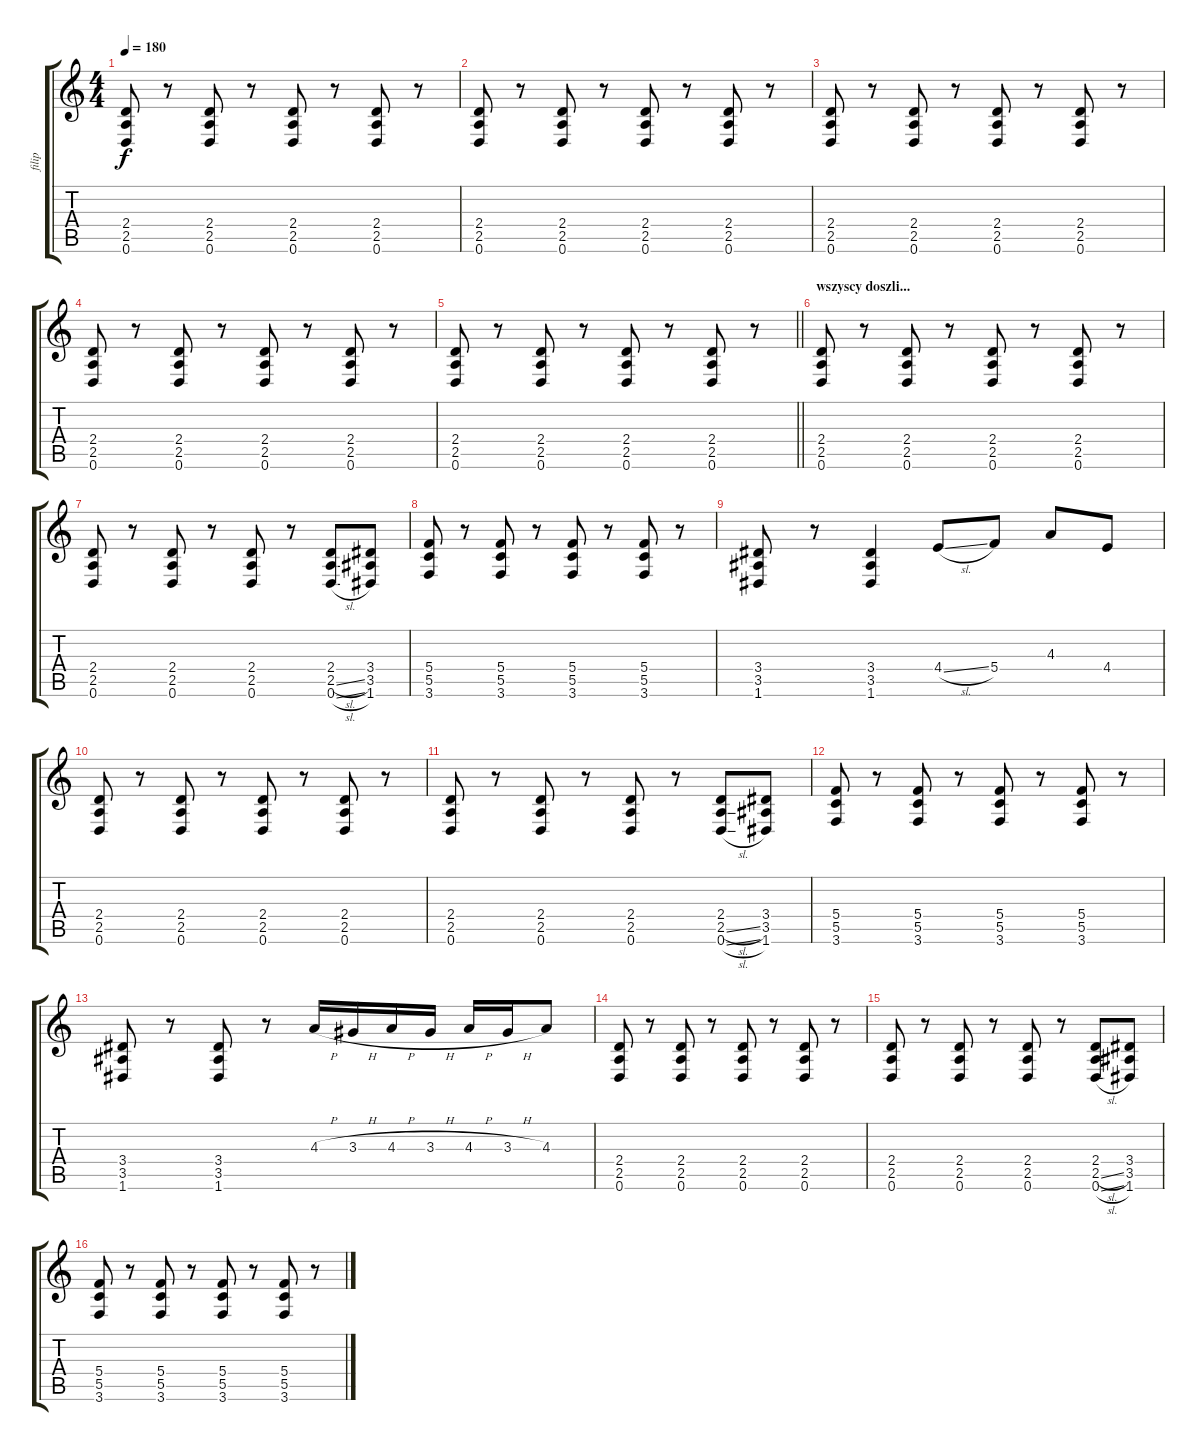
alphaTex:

\track ("filip" "filip") {instrument distortionguitar}
\staff {score tabs}
\tuning (D4 A3 F3 C3 G2 D2) {hide}
\ts (4 4)
\tempo 180
\clef g2
\ks c
(2.4 2.5 0.6).8{dy f} r.8 (2.4 2.5 0.6).8 r.8 (2.4 2.5 0.6).8 r.8 (2.4 2.5 0.6).8 r.8 |
(2.4 2.5 0.6).8 r.8 (2.4 2.5 0.6).8 r.8 (2.4 2.5 0.6).8 r.8 (2.4 2.5 0.6).8 r.8 |
(2.4 2.5 0.6).8 r.8 (2.4 2.5 0.6).8 r.8 (2.4 2.5 0.6).8 r.8 (2.4 2.5 0.6).8 r.8 |
(2.4 2.5 0.6).8 r.8 (2.4 2.5 0.6).8 r.8 (2.4 2.5 0.6).8 r.8 (2.4 2.5 0.6).8 r.8 |
\barLineRight lightlight
(2.4 2.5 0.6).8 r.8 (2.4 2.5 0.6).8 r.8 (2.4 2.5 0.6).8 r.8 (2.4 2.5 0.6).8 r.8 |
\section ("" "wszyscy doszli...")
(2.4 2.5 0.6).8 r.8 (2.4 2.5 0.6).8 r.8 (2.4 2.5 0.6).8 r.8 (2.4 2.5 0.6).8 r.8 |
(2.4 2.5 0.6).8 r.8 (2.4 2.5 0.6).8 r.8 (2.4 2.5 0.6).8 r.8 (2.4 2.5{sl} 0.6{sl}).8 (3.4 3.5 1.6).8 |
(5.4 5.5 3.6).8 r.8 (5.4 5.5 3.6).8 r.8 (5.4 5.5 3.6).8 r.8 (5.4 5.5 3.6).8 r.8 |
(3.4 3.5 1.6).8 r.8 (3.4 3.5 1.6).4 4.4{sl}.8 5.4.8 4.3.8 4.4.8 |
(2.4 2.5 0.6).8 r.8 (2.4 2.5 0.6).8 r.8 (2.4 2.5 0.6).8 r.8 (2.4 2.5 0.6).8 r.8 |
(2.4 2.5 0.6).8 r.8 (2.4 2.5 0.6).8 r.8 (2.4 2.5 0.6).8 r.8 (2.4 2.5{sl} 0.6{sl}).8 (3.4 3.5 1.6).8 |
(5.4 5.5 3.6).8 r.8 (5.4 5.5 3.6).8 r.8 (5.4 5.5 3.6).8 r.8 (5.4 5.5 3.6).8 r.8 |
(3.4 3.5 1.6).8 r.8 (3.4 3.5 1.6).8 r.8 4.3{h}.16 3.3{h}.16 4.3{h}.16 3.3{h}.16 4.3{h}.16 3.3{h}.16 4.3.8 |
(2.4 2.5 0.6).8 r.8 (2.4 2.5 0.6).8 r.8 (2.4 2.5 0.6).8 r.8 (2.4 2.5 0.6).8 r.8 |
(2.4 2.5 0.6).8 r.8 (2.4 2.5 0.6).8 r.8 (2.4 2.5 0.6).8 r.8 (2.4 2.5{sl} 0.6{sl}).8 (3.4 3.5 1.6).8 |
(5.4 5.5 3.6).8 r.8 (5.4 5.5 3.6).8 r.8 (5.4 5.5 3.6).8 r.8 (5.4 5.5 3.6).8 r.8
